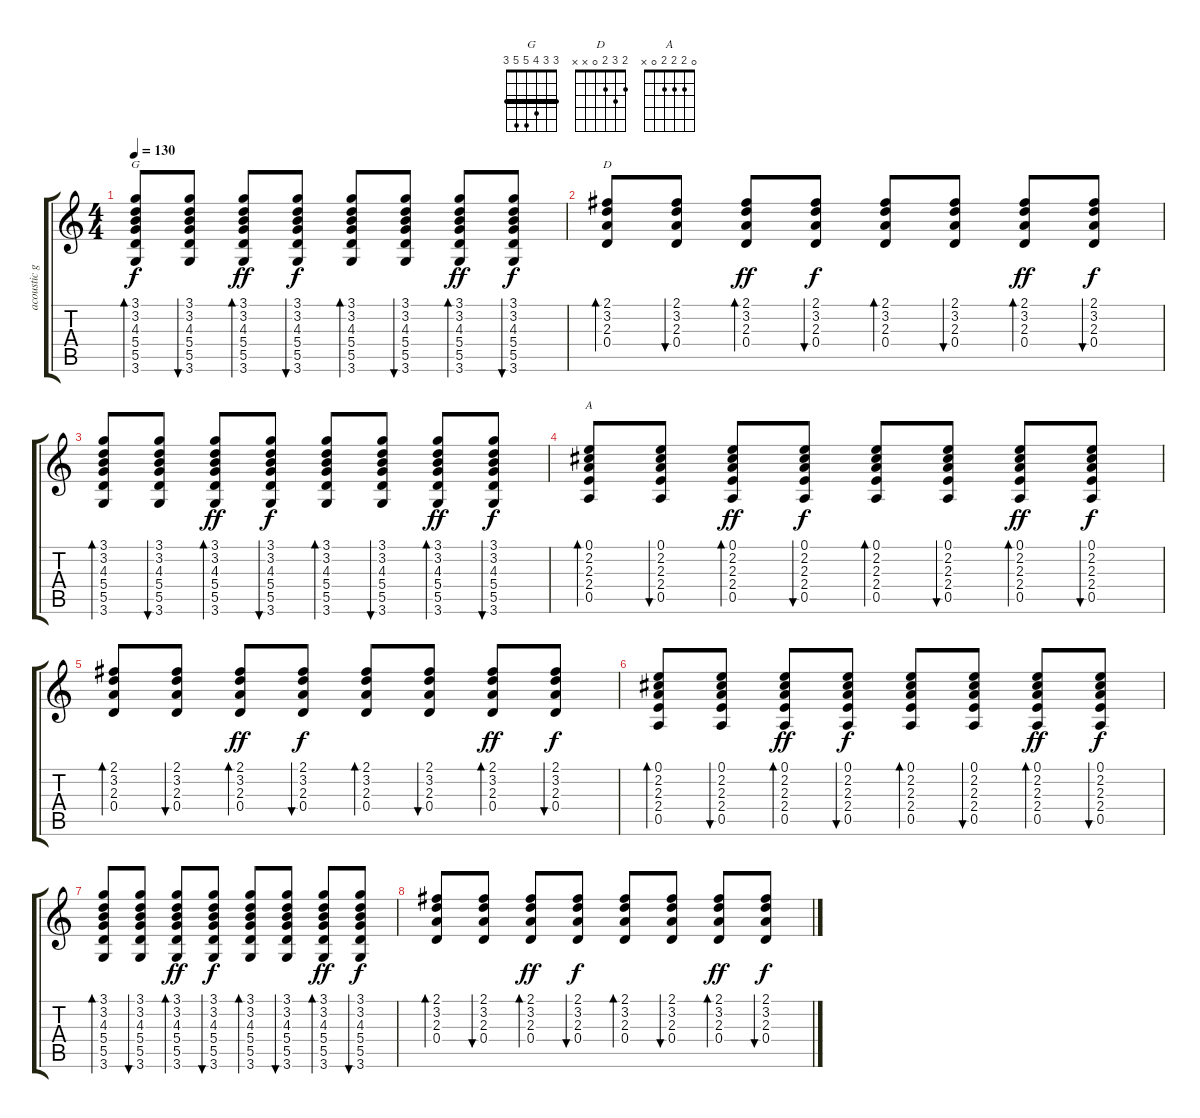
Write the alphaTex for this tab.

\track ("acoustic guitar" "acoustic g") {instrument electricguitarclean}
\staff {score tabs}
\tuning (E4 B3 G3 D3 A2 E2) {hide}
\chord ("G" 3 3 4 5 5 3) {barre 3}
\chord ("D" 2 3 2 0 x x)
\chord ("A" 0 2 2 2 0 x)
\ts (4 4)
\tempo 130
\clef g2
\ks c
(3.1 3.2 4.3 5.4 5.5 3.6).8{bd 60 ch "G" dy f} (3.1 3.2 4.3 5.4 5.5 3.6).8{bu 60} (3.1 3.2 4.3 5.4 5.5 3.6).8{bd 60 dy ff} (3.1 3.2 4.3 5.4 5.5 3.6).8{bu 60 dy f} (3.1 3.2 4.3 5.4 5.5 3.6).8{bd 60} (3.1 3.2 4.3 5.4 5.5 3.6).8{bu 60} (3.1 3.2 4.3 5.4 5.5 3.6).8{bd 60 dy ff} (3.1 3.2 4.3 5.4 5.5 3.6).8{bu 60 dy f} |
(2.1 3.2 2.3 0.4).8{bd 30 ch "D"} (2.1 3.2 2.3 0.4).8{bu 60} (2.1 3.2 2.3 0.4).8{bd 60 dy ff} (2.1 3.2 2.3 0.4).8{bu 60 dy f} (2.1 3.2 2.3 0.4).8{bd 60} (2.1 3.2 2.3 0.4).8{bu 60} (2.1 3.2 2.3 0.4).8{bd 60 dy ff} (2.1 3.2 2.3 0.4).8{bu 60 dy f} |
(3.1 3.2 4.3 5.4 5.5 3.6).8{bd 60} (3.1 3.2 4.3 5.4 5.5 3.6).8{bu 60} (3.1 3.2 4.3 5.4 5.5 3.6).8{bd 60 dy ff} (3.1 3.2 4.3 5.4 5.5 3.6).8{bu 60 dy f} (3.1 3.2 4.3 5.4 5.5 3.6).8{bd 60} (3.1 3.2 4.3 5.4 5.5 3.6).8{bu 60} (3.1 3.2 4.3 5.4 5.5 3.6).8{bd 60 dy ff} (3.1 3.2 4.3 5.4 5.5 3.6).8{bu 60 dy f} |
(0.1 2.2 2.3 2.4 0.5).8{bd 60 ch "A"} (0.1 2.2 2.3 2.4 0.5).8{bu 60} (0.1 2.2 2.3 2.4 0.5).8{bd 60 dy ff} (0.1 2.2 2.3 2.4 0.5).8{bu 60 dy f} (0.1 2.2 2.3 2.4 0.5).8{bd 60} (0.1 2.2 2.3 2.4 0.5).8{bu 60} (0.1 2.2 2.3 2.4 0.5).8{bd 60 dy ff} (0.1 2.2 2.3 2.4 0.5).8{bu 60 dy f} |
(2.1 3.2 2.3 0.4).8{bd 30} (2.1 3.2 2.3 0.4).8{bu 60} (2.1 3.2 2.3 0.4).8{bd 60 dy ff} (2.1 3.2 2.3 0.4).8{bu 60 dy f} (2.1 3.2 2.3 0.4).8{bd 60} (2.1 3.2 2.3 0.4).8{bu 60} (2.1 3.2 2.3 0.4).8{bd 60 dy ff} (2.1 3.2 2.3 0.4).8{bu 60 dy f} |
(0.1 2.2 2.3 2.4 0.5).8{bd 60} (0.1 2.2 2.3 2.4 0.5).8{bu 60} (0.1 2.2 2.3 2.4 0.5).8{bd 60 dy ff} (0.1 2.2 2.3 2.4 0.5).8{bu 60 dy f} (0.1 2.2 2.3 2.4 0.5).8{bd 60} (0.1 2.2 2.3 2.4 0.5).8{bu 60} (0.1 2.2 2.3 2.4 0.5).8{bd 60 dy ff} (0.1 2.2 2.3 2.4 0.5).8{bu 60 dy f} |
(3.1 3.2 4.3 5.4 5.5 3.6).8{bd 60} (3.1 3.2 4.3 5.4 5.5 3.6).8{bu 60} (3.1 3.2 4.3 5.4 5.5 3.6).8{bd 60 dy ff} (3.1 3.2 4.3 5.4 5.5 3.6).8{bu 60 dy f} (3.1 3.2 4.3 5.4 5.5 3.6).8{bd 60} (3.1 3.2 4.3 5.4 5.5 3.6).8{bu 60} (3.1 3.2 4.3 5.4 5.5 3.6).8{bd 60 dy ff} (3.1 3.2 4.3 5.4 5.5 3.6).8{bu 60 dy f} |
(2.1 3.2 2.3 0.4).8{bd 30} (2.1 3.2 2.3 0.4).8{bu 60} (2.1 3.2 2.3 0.4).8{bd 60 dy ff} (2.1 3.2 2.3 0.4).8{bu 60 dy f} (2.1 3.2 2.3 0.4).8{bd 60} (2.1 3.2 2.3 0.4).8{bu 60} (2.1 3.2 2.3 0.4).8{bd 60 dy ff} (2.1 3.2 2.3 0.4).8{bu 60 dy f}
